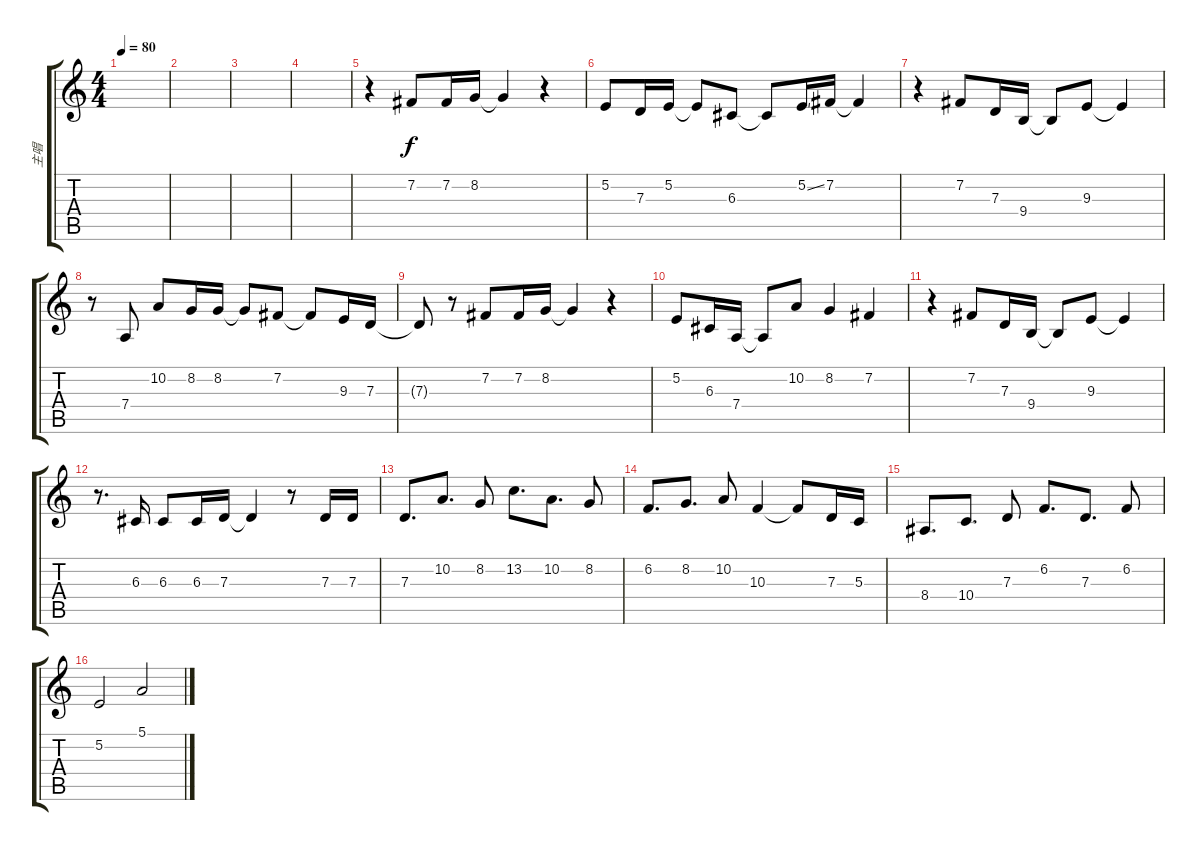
\track ("主唱" "主唱") {instrument altosax}
\staff {score tabs}
\tuning (E4 B3 G3 D3 A2 E2) {hide}
\ts (4 4)
\tempo 80
\clef g2
\ks c
|
|
|
|
r.4 7.2.8 7.2.16 8.2.16 8.2{t}.4 r.4 |
5.2.8 7.3.16 5.2.16 5.2{t}.8 6.3.8 6.3{t}.8 5.2{ss}.16 7.2.16 7.2{t}.4 |
r.4 7.2.8 7.3.16 9.4.16 9.4{t}.8 9.3.8 9.3{t}.4 |
r.8 7.4.8 10.2.8 8.2.16 8.2.16 8.2{t}.8 7.2.8 7.2{t}.8 9.3.16 7.3.16 |
7.3{t}.8 r.8 7.2.8 7.2.16 8.2.16 8.2{t}.4 r.4 |
5.2.8 6.3.16 7.4.16 7.4{t}.8 10.2.8 8.2.4 7.2.4 |
r.4 7.2.8 7.3.16 9.4.16 9.4{t}.8 9.3.8 9.3{t}.4 |
r.8{d} 6.3.16 6.3.8 6.3.16 7.3.16 7.3{t}.4 r.8 7.3.16 7.3.16 |
7.3.8{d} 10.2.8{d} 8.2.8 13.2.8{d} 10.2.8{d} 8.2.8 |
6.2.8{d} 8.2.8{d} 10.2.8 10.3.4 10.3{t}.8 7.3.16 5.3.16 |
8.4.8{d} 10.4.8{d} 7.3.8 6.2.8{d} 7.3.8{d} 6.2.8 |
5.2.2 5.1.2
